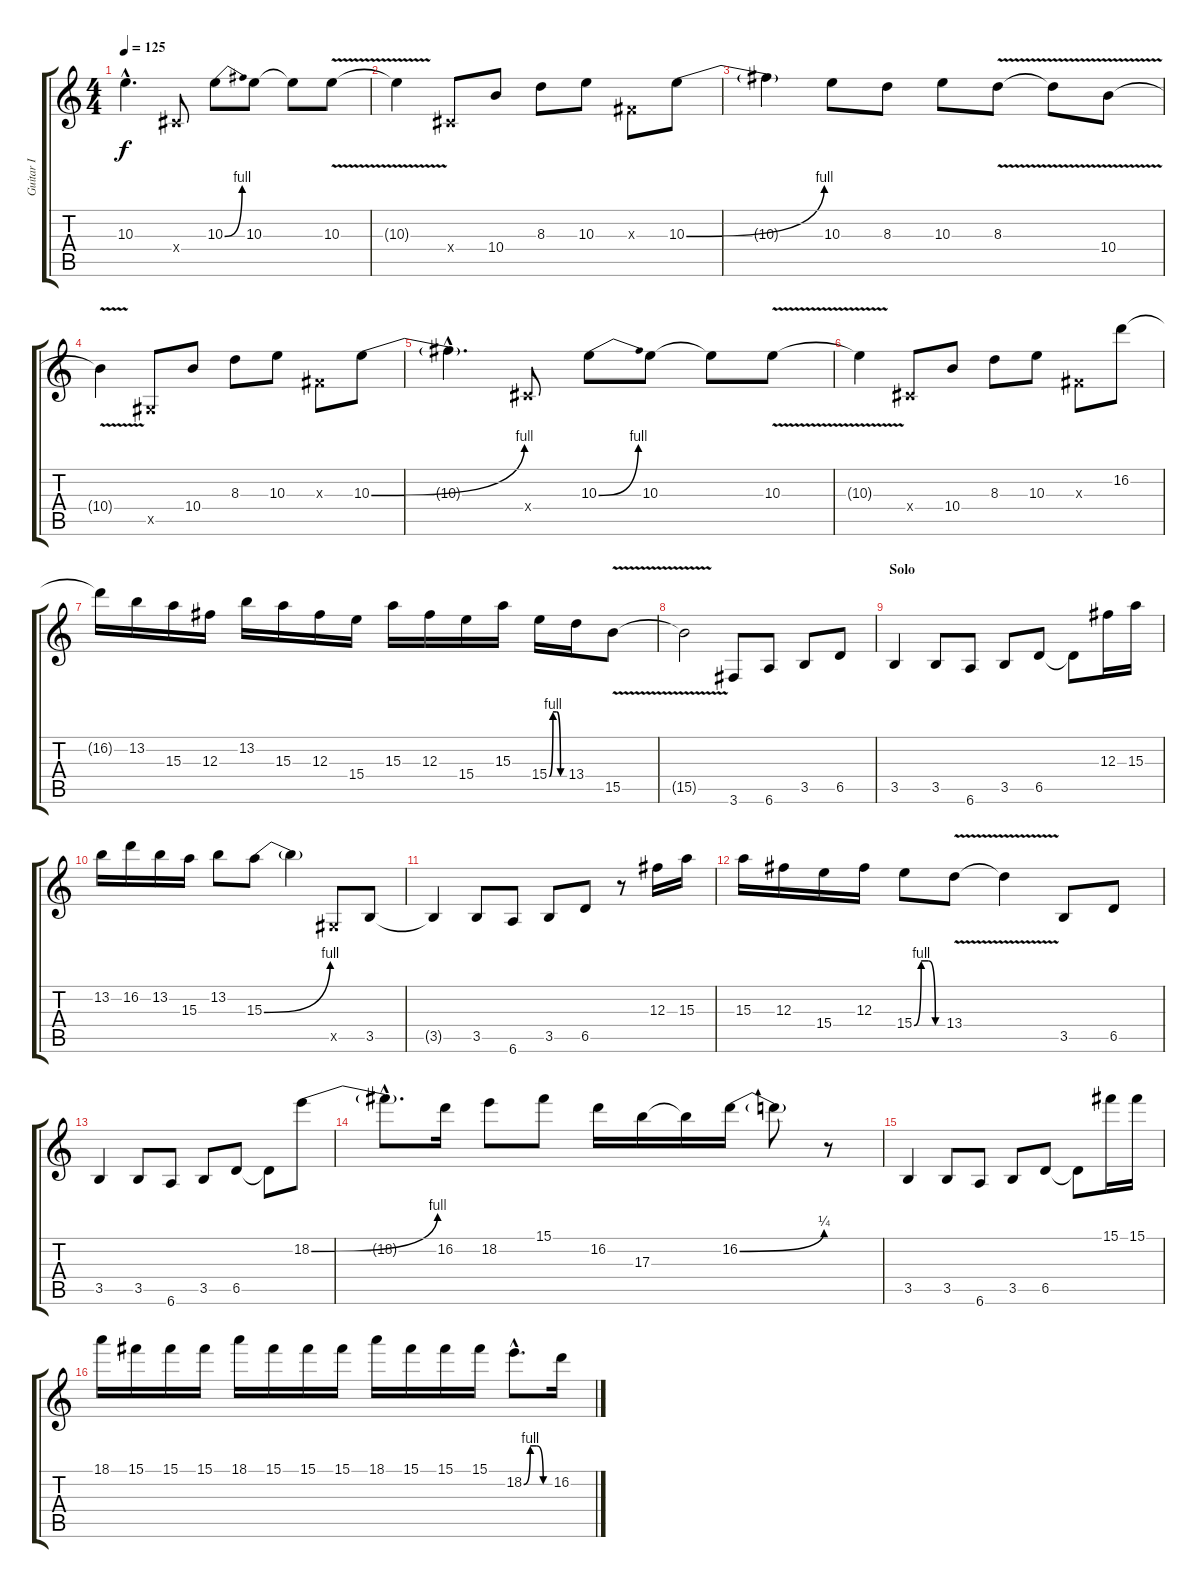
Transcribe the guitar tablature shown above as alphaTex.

\track ("Guitar I" "Guitar I") {instrument distortionguitar}
\staff {score tabs}
\tuning (Eb4 Bb3 Gb3 Db3 Ab2 Eb2) {hide}
\ts (4 4)
\tempo 125
\clef g2
\ks c
10.3{hac t}.4{d dy f} 0.4{x}.8 10.3{be (bend 0 0 60 4)}.8 10.3.8 10.3{t}.8 10.3{v}.8 |
10.3{t}.4 0.4{x}.8 10.4.8 8.3.8 10.3.8 0.3{x}.8 10.3{be (bend 0 0 60 4)}.8 |
10.3{t}.4 10.3.8 8.3.8 10.3.8 8.3{v}.8 8.3{t}.8 10.4{v}.8 |
10.4{t}.4 0.5{x}.8 10.4.8 8.3.8 10.3.8 0.3{x}.8 10.3{be (bend 0 0 60 4)}.8 |
10.3{hac t}.4{d} 0.4{x}.8 10.3{be (bend 0 0 60 4)}.8 10.3.8 10.3{t}.8 10.3{v}.8 |
10.3{t}.4 0.4{x}.8 10.4.8 8.3.8 10.3.8 0.3{x}.8 16.2.8 |
16.2{t}.16 13.2.16 15.3.16 12.3.16 13.2.16 15.3.16 12.3.16 15.4.16 15.3.16 12.3.16 15.4.16 15.3.16 15.4{be (custom 0 0 15 4 30 4 45 0 60 0)}.16 13.4.16 15.5{v}.8 |
15.5{t}.2 3.6.8{volume 16} 6.6.8 3.5.8 6.5.8 |
\section ("" "Solo")
3.5.4 3.5.8 6.6.8 3.5.8 6.5.8 6.5{t}.8 12.3.16 15.3.16 |
13.2.16 16.2.16 13.2.16 15.3.16 13.2.8 15.3{be (bend 0 0 60 4)}.8 15.3{t}.4 0.5{x}.8 3.5.8 |
3.5{t}.4 3.5.8 6.6.8 3.5.8 6.5.8 r.8 12.3.16 15.3.16 |
15.3.16 12.3.16 15.4.16 12.3.16 15.4{be (custom 0 0 15 4 30 4 45 0 60 0)}.8 13.4{v}.8 13.4{t}.4 3.5.8 6.5.8 |
3.5.4 3.5.8 6.6.8 3.5.8 6.5.8 6.5{t}.8 18.2{be (bend 0 0 60 4)}.8 |
18.2{hac t}.8{d} 16.2.16 18.2.8 15.1.8 16.2.16 17.3.16 17.3{t}.16 16.2{be (bend 0 0 60 1)}.16 16.2{t}.8 r.8 |
3.5.4 3.5.8 6.6.8 3.5.8 6.5.8 6.5{t}.8 15.1.16 15.1.16 |
18.1.16 15.1.16 15.1.16 15.1.16 18.1.16 15.1.16 15.1.16 15.1.16 18.1.16 15.1.16 15.1.16 15.1.16 18.2{be (custom 0 0 15 4 30 4 45 0 60 0) hac}.8{d} 16.2.16
